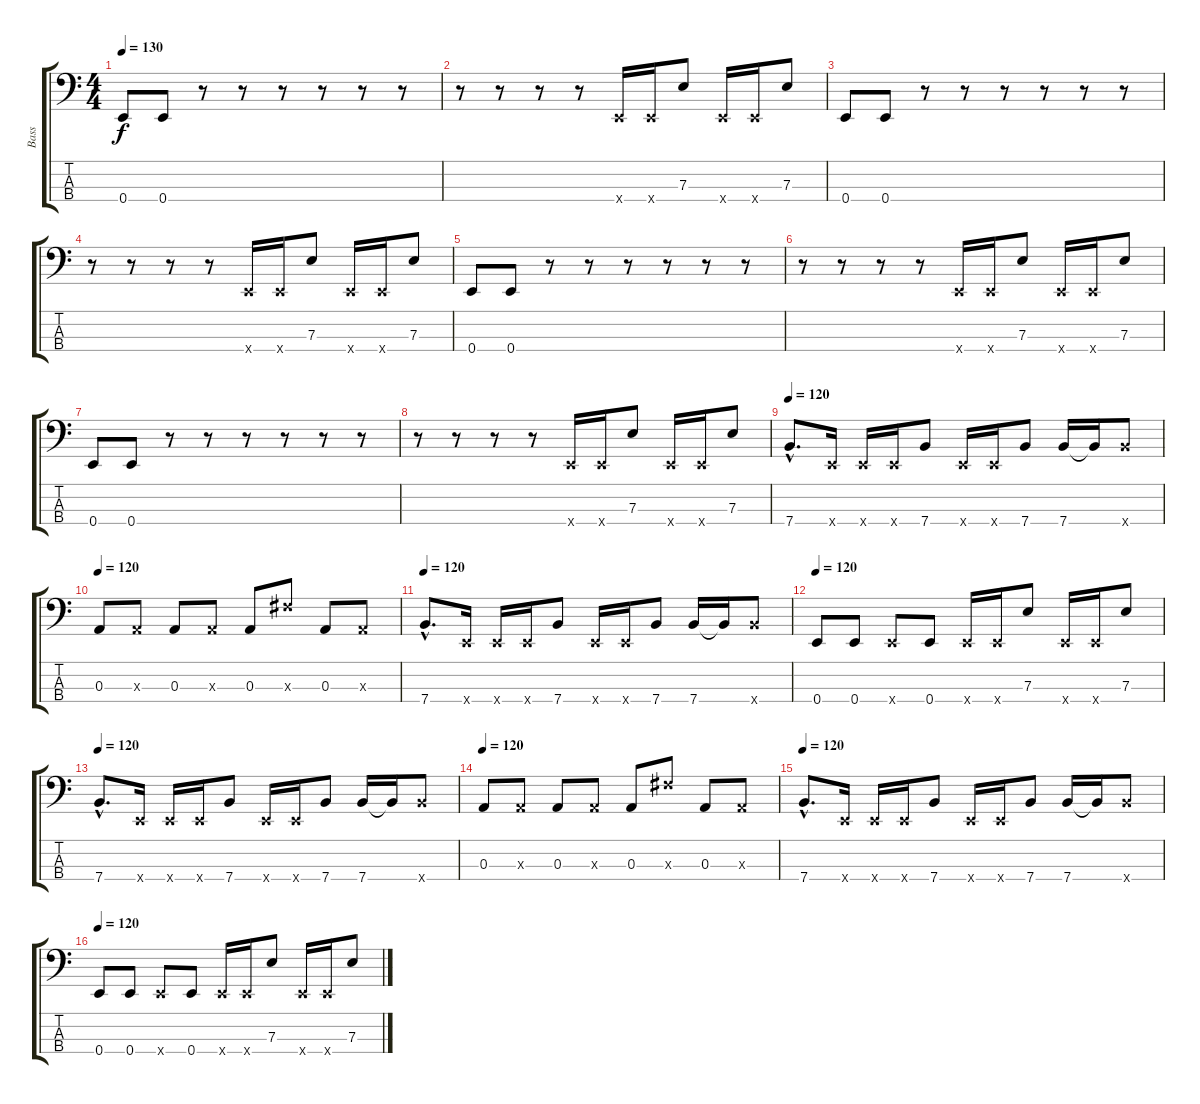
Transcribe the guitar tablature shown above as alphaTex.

\track ("Bass" "Bass") {instrument electricbassfinger}
\staff {score tabs}
\tuning (G2 D2 A1 E1) {hide}
\ts (4 4)
\tempo 130
\clef f4
\ks c
0.4.8{dy f} 0.4.8 r.8 r.8 r.8 r.8 r.8 r.8 |
r.8 r.8 r.8 r.8 0.4{x}.16 0.4{x}.16 7.3.8 0.4{x}.16 0.4{x}.16 7.3.8 |
0.4.8 0.4.8 r.8 r.8 r.8 r.8 r.8 r.8 |
r.8 r.8 r.8 r.8 0.4{x}.16 0.4{x}.16 7.3.8 0.4{x}.16 0.4{x}.16 7.3.8 |
0.4.8 0.4.8 r.8 r.8 r.8 r.8 r.8 r.8 |
r.8 r.8 r.8 r.8 0.4{x}.16 0.4{x}.16 7.3.8 0.4{x}.16 0.4{x}.16 7.3.8 |
0.4.8 0.4.8 r.8 r.8 r.8 r.8 r.8 r.8 |
r.8 r.8 r.8 r.8 0.4{x}.16 0.4{x}.16 7.3.8 0.4{x}.16 0.4{x}.16 7.3.8 |
\tempo 120
7.4{hac}.8{d} 0.4{x}.16 0.4{x}.16 0.4{x}.16 7.4.8 0.4{x}.16 0.4{x}.16 7.4.8 7.4.16 7.4{t}.16 7.4{x}.8 |
\tempo 120
0.3.8 0.3{x}.8 0.3.8 0.3{x}.8 0.3.8 9.3{x}.8 0.3.8 0.3{x}.8 |
\tempo 120
7.4{hac}.8{d} 0.4{x}.16 0.4{x}.16 0.4{x}.16 7.4.8 0.4{x}.16 0.4{x}.16 7.4.8 7.4.16 7.4{t}.16 7.4{x}.8 |
\tempo 120
0.4.8 0.4.8 0.4{x}.8 0.4.8 0.4{x}.16 0.4{x}.16 7.3.8 0.4{x}.16 0.4{x}.16 7.3.8 |
\tempo 120
7.4{hac}.8{d} 0.4{x}.16 0.4{x}.16 0.4{x}.16 7.4.8 0.4{x}.16 0.4{x}.16 7.4.8 7.4.16 7.4{t}.16 7.4{x}.8 |
\tempo 120
0.3.8 0.3{x}.8 0.3.8 0.3{x}.8 0.3.8 9.3{x}.8 0.3.8 0.3{x}.8 |
\tempo 120
7.4{hac}.8{d} 0.4{x}.16 0.4{x}.16 0.4{x}.16 7.4.8 0.4{x}.16 0.4{x}.16 7.4.8 7.4.16 7.4{t}.16 7.4{x}.8 |
\tempo 120
0.4.8 0.4.8 0.4{x}.8 0.4.8 0.4{x}.16 0.4{x}.16 7.3.8 0.4{x}.16 0.4{x}.16 7.3.8
